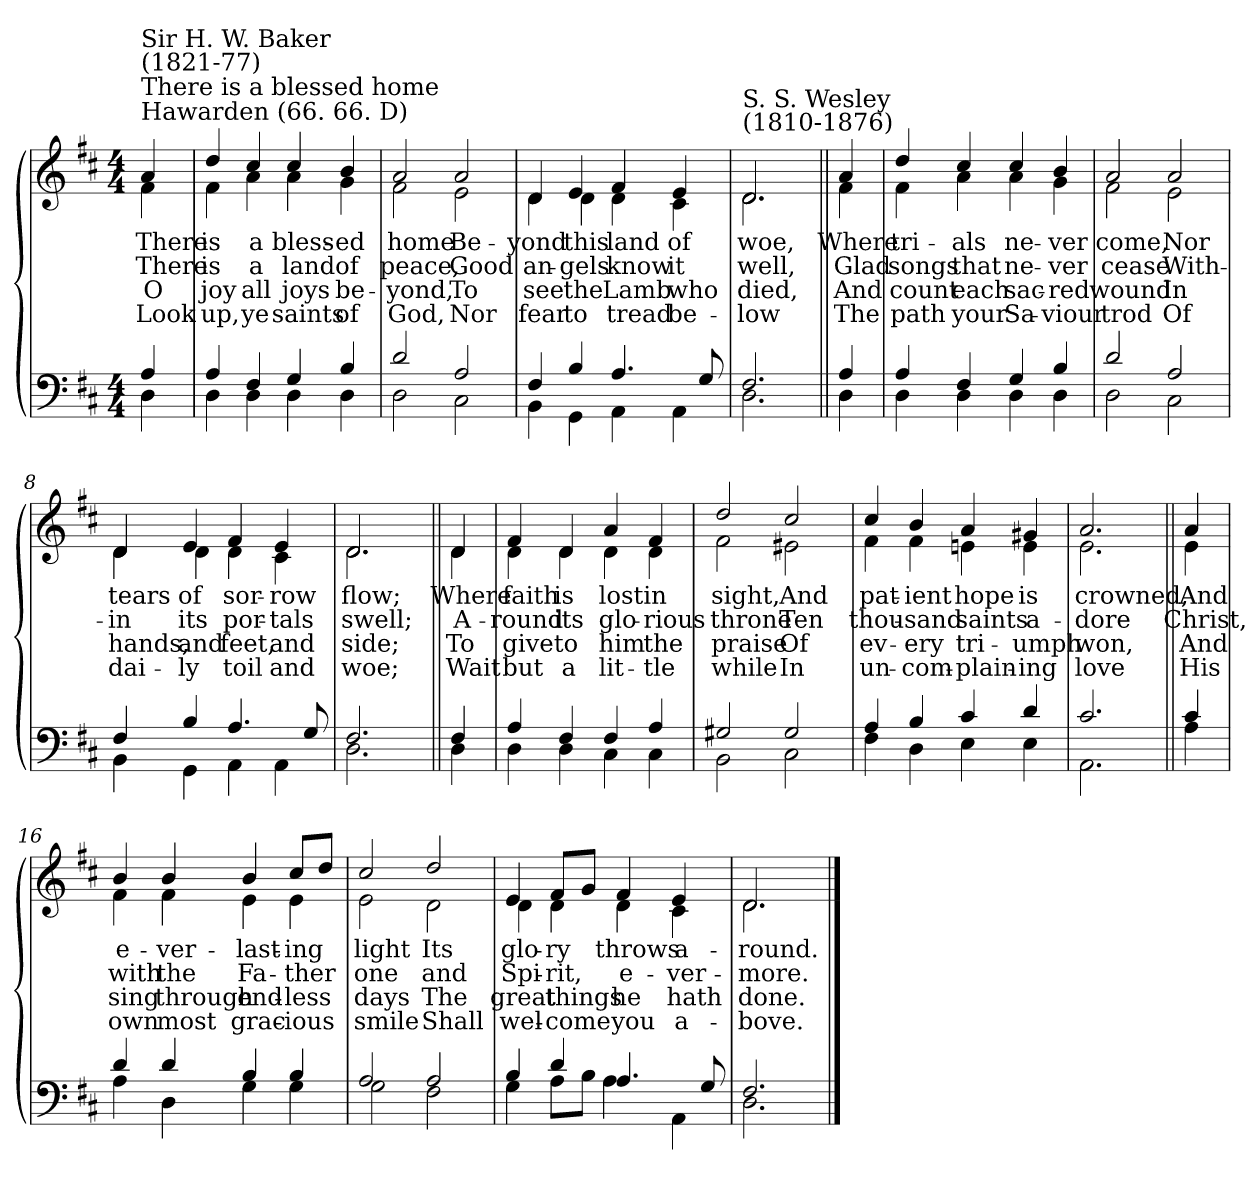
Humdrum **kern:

**kern	**kern	**text	**text	**text	**text
*part2	*part1	*part1	*part1	*part1	*part1
*staff2	*staff1	*staff1	*staff1	*staff1	*staff1
*clefF4	*clefG2	*	*	*	*
*k[f#c#]	*k[f#c#]	*	*	*	*
*D:	*D:	*	*	*	*
*M4/4	*M4/4	*	*	*	*
=	=	=	=	=	=
*^	*^	*	*	*	*
!	!	!LO:TX:a:t=Hawarden (66. 66. D)	!	!	!	!	!
!	!	!LO:TX:a:t=There is a blessed home	!	!	!	!	!
!	!	!LO:TX:a:t=Sir H. W. Baker\n(1821-77)	!	!	!	!	!
!	!	!	!	!LO:LY:b	!LO:LY:b	!LO:LY:b	!LO:LY:b
4A/	4D\	4a/	4f#\	There	There	O	Look
=1	=1	=1	=1	=1	=1	=1	=1
!	!	!	!	!LO:LY:b	!LO:LY:b	!LO:LY:b	!LO:LY:b
4A/	4D\	4dd/	4f#\	is	is	joy	up,
!	!	!	!	!LO:LY:b	!LO:LY:b	!LO:LY:b	!LO:LY:b
4F#/	4D\	4cc#/	4a\	a	a	all	ye
!	!	!	!	!LO:LY:b	!LO:LY:b	!LO:LY:b	!LO:LY:b
4G/	4D\	4cc#/	4a\	bless-	land	joys	saints
!	!	!	!	!LO:LY:b	!LO:LY:b	!LO:LY:b	!LO:LY:b
4B/	4D\	4b/	4g\	-ed	of	be-	of
=2	=2	=2	=2	=2	=2	=2	=2
!	!	!	!	!LO:LY:b	!LO:LY:b	!LO:LY:b	!LO:LY:b
2d/	2D\	2a/	2f#\	home	peace,	-yond,	God,
!	!	!	!	!LO:LY:b	!LO:LY:b	!LO:LY:b	!LO:LY:b
2A/	2C#\	2a/	2e\	Be-	Good	To	Nor
=3	=3	=3	=3	=3	=3	=3	=3
!	!	!	!	!LO:LY:b	!LO:LY:b	!LO:LY:b	!LO:LY:b
4F#/	4BB\	4d/	4d\	-yond	an-	see	fear
!	!	!	!	!LO:LY:b	!LO:LY:b	!LO:LY:b	!LO:LY:b
4B/	4GG\	4e/	4d\	this	-gels	the	to
!	!	!	!	!LO:LY:b	!LO:LY:b	!LO:LY:b	!LO:LY:b
4.A/	4AA\	4f#/	4d\	land	know	Lamb	tread
!	!	!	!	!LO:LY:b	!LO:LY:b	!LO:LY:b	!LO:LY:b
.	4AA\	4e/	4c#\	of	it	who	be-
8G/	.	.	.	.	.	.	.
=4	=4	=4	=4	=4	=4	=4	=4
!	!	!LO:TX:a:t=S. S. Wesley\n(1810-1876)	!	!	!	!	!
!	!	!	!	!LO:LY:b	!LO:LY:b	!LO:LY:b	!LO:LY:b
2.F#/	2.D\	2.d/	2.d\	woe,	well,	died,	-low
!!LO:LB:g=z	!!
=5||	=5||	=5||	=5||	=5||	=5||	=5||	=5||
!	!	!	!	!LO:LY:b	!LO:LY:b	!LO:LY:b	!LO:LY:b
4A/	4D\	4a/	4f#\	Where	Glad	And	The
=6	=6	=6	=6	=6	=6	=6	=6
!	!	!	!	!LO:LY:b	!LO:LY:b	!LO:LY:b	!LO:LY:b
4A/	4D\	4dd/	4f#\	tri-	songs	count	path
!	!	!	!	!LO:LY:b	!LO:LY:b	!LO:LY:b	!LO:LY:b
4F#/	4D\	4cc#/	4a\	-als	that	each	your
!	!	!	!	!LO:LY:b	!LO:LY:b	!LO:LY:b	!LO:LY:b
4G/	4D\	4cc#/	4a\	ne-	ne-	sac-	Sa-
!	!	!	!	!LO:LY:b	!LO:LY:b	!LO:LY:b	!LO:LY:b
4B/	4D\	4b/	4g\	-ver	-ver	-red	-viour
=7	=7	=7	=7	=7	=7	=7	=7
!	!	!	!	!LO:LY:b	!LO:LY:b	!LO:LY:b	!LO:LY:b
2d/	2D\	2a/	2f#\	come,	cease	wound	trod
!	!	!	!	!LO:LY:b	!LO:LY:b	!LO:LY:b	!LO:LY:b
2A/	2C#\	2a/	2e\	Nor	With-	In	Of
=8	=8	=8	=8	=8	=8	=8	=8
!	!	!	!	!LO:LY:b	!LO:LY:b	!LO:LY:b	!LO:LY:b
4F#/	4BB\	4d/	4d\	tears	-in	hands,	dai-
!	!	!	!	!LO:LY:b	!LO:LY:b	!LO:LY:b	!LO:LY:b
4B/	4GG\	4e/	4d\	of	its	and	-ly
!	!	!	!	!LO:LY:b	!LO:LY:b	!LO:LY:b	!LO:LY:b
4.A/	4AA\	4f#/	4d\	sor-	por-	feet,	toil
!	!	!	!	!LO:LY:b	!LO:LY:b	!LO:LY:b	!LO:LY:b
.	4AA\	4e/	4c#\	-row	-tals	and	and
8G/	.	.	.	.	.	.	.
=9	=9	=9	=9	=9	=9	=9	=9
!	!	!	!	!LO:LY:b	!LO:LY:b	!LO:LY:b	!LO:LY:b
2.F#/	2.D\	2.d/	2.d\	flow;	swell;	side;	woe;
!!LO:LB:g=z	!!
=10||	=10||	=10||	=10||	=10||	=10||	=10||	=10||
!	!	!	!	!LO:LY:b	!LO:LY:b	!LO:LY:b	!LO:LY:b
4F#/	4D\	4d/	4d\	Where	A-	To	Wait
=11	=11	=11	=11	=11	=11	=11	=11
!	!	!	!	!LO:LY:b	!LO:LY:b	!LO:LY:b	!LO:LY:b
4A/	4D\	4f#/	4d\	faith	-round	give	but
!	!	!	!	!LO:LY:b	!LO:LY:b	!LO:LY:b	!LO:LY:b
4F#/	4D\	4d/	4d\	is	its	to	a
!	!	!	!	!LO:LY:b	!LO:LY:b	!LO:LY:b	!LO:LY:b
4F#/	4C#\	4a/	4d\	lost	glo-	him	lit-
!	!	!	!	!LO:LY:b	!LO:LY:b	!LO:LY:b	!LO:LY:b
4A/	4C#\	4f#/	4d\	in	-rious	the	-tle
=12	=12	=12	=12	=12	=12	=12	=12
!	!	!	!	!LO:LY:b	!LO:LY:b	!LO:LY:b	!LO:LY:b
2G#X/	2BB\	2dd/	2f#\	sight,	throne	praise	while
!	!	!	!	!LO:LY:b	!LO:LY:b	!LO:LY:b	!LO:LY:b
2G#/	2C#\	2cc#/	2e#X\	And	Ten	Of	In
=13	=13	=13	=13	=13	=13	=13	=13
!	!	!	!	!LO:LY:b	!LO:LY:b	!LO:LY:b	!LO:LY:b
4A/	4F#\	4cc#/	4f#\	pat-	thou-	ev-	un-
!	!	!	!	!LO:LY:b	!LO:LY:b	!LO:LY:b	!LO:LY:b
4B/	4D\	4b/	4f#\	-ient	-sand	-ery	-com-
!	!	!	!	!LO:LY:b	!LO:LY:b	!LO:LY:b	!LO:LY:b
4c#/	4E\	4a/	4en\	hope	saints	tri-	-plain-
!	!	!	!	!LO:LY:b	!LO:LY:b	!LO:LY:b	!LO:LY:b
4d/	4E\	4g#X/	4e\	is	a-	-umph	-ing
=14	=14	=14	=14	=14	=14	=14	=14
!	!	!	!	!LO:LY:b	!LO:LY:b	!LO:LY:b	!LO:LY:b
2.c#/	2.AA\	2.a/	2.e\	crowned,	-dore	won,	love
!!LO:LB:g=z	!!
=15||	=15||	=15||	=15||	=15||	=15||	=15||	=15||
!	!	!	!	!LO:LY:b	!LO:LY:b	!LO:LY:b	!LO:LY:b
4c#/	4A\	4a/	4e\	And	Christ,	And	His
=16	=16	=16	=16	=16	=16	=16	=16
!	!	!	!	!LO:LY:b	!LO:LY:b	!LO:LY:b	!LO:LY:b
4d/	4A\	4b/	4f#\	e-	with	sing	own
!	!	!	!	!LO:LY:b	!LO:LY:b	!LO:LY:b	!LO:LY:b
4d/	4D\	4b/	4f#\	-ver-	the	through	most
!	!	!	!	!LO:LY:b	!LO:LY:b	!LO:LY:b	!LO:LY:b
4B/	4G\	4b/	4e\	-last-	Fa-	end-	grac-
!	!	!	!	!LO:LY:b	!LO:LY:b	!LO:LY:b	!LO:LY:b
4B/	4G\	8cc#/L	4e\	-ing	-ther	-less	-ious
.	.	8dd/J	.	.	.	.	.
=17	=17	=17	=17	=17	=17	=17	=17
!	!	!	!	!LO:LY:b	!LO:LY:b	!LO:LY:b	!LO:LY:b
2A/	2G\	2cc#/	2e\	light	one	days	smile
!	!	!	!	!LO:LY:b	!LO:LY:b	!LO:LY:b	!LO:LY:b
2A/	2F#\	2dd/	2d\	Its	and	The	Shall
=18	=18	=18	=18	=18	=18	=18	=18
!	!	!	!	!LO:LY:b	!LO:LY:b	!LO:LY:b	!LO:LY:b
4B/	4G\	4e/	4d\	glo-	Spi-	great	wel-
!	!	!	!	!LO:LY:b	!LO:LY:b	!LO:LY:b	!LO:LY:b
4d/	8A\L	8f#/L	4d\	-ry	-rit,	things	-come
.	8B\J	8g/J	.	.	.	.	.
!	!	!	!	!LO:LY:b	!LO:LY:b	!LO:LY:b	!LO:LY:b
4.A/	4A\	4f#/	4d\	throws	e-	he	you
!	!	!	!	!LO:LY:b	!LO:LY:b	!LO:LY:b	!LO:LY:b
.	4AA\	4e/	4c#\	a-	-ver-	hath	a-
8G/	.	.	.	.	.	.	.
=19	=19	=19	=19	=19	=19	=19	=19
!	!	!	!	!LO:LY:b	!LO:LY:b	!LO:LY:b	!LO:LY:b
2.F#/	2.D\	2.d/	2.d\	-round.	-more.	done.	-bove.
*v	*v	*	*	*	*	*	*
*	*v	*v	*	*	*	*
==	==	==	==	==	==
*-	*-	*-	*-	*-	*-
